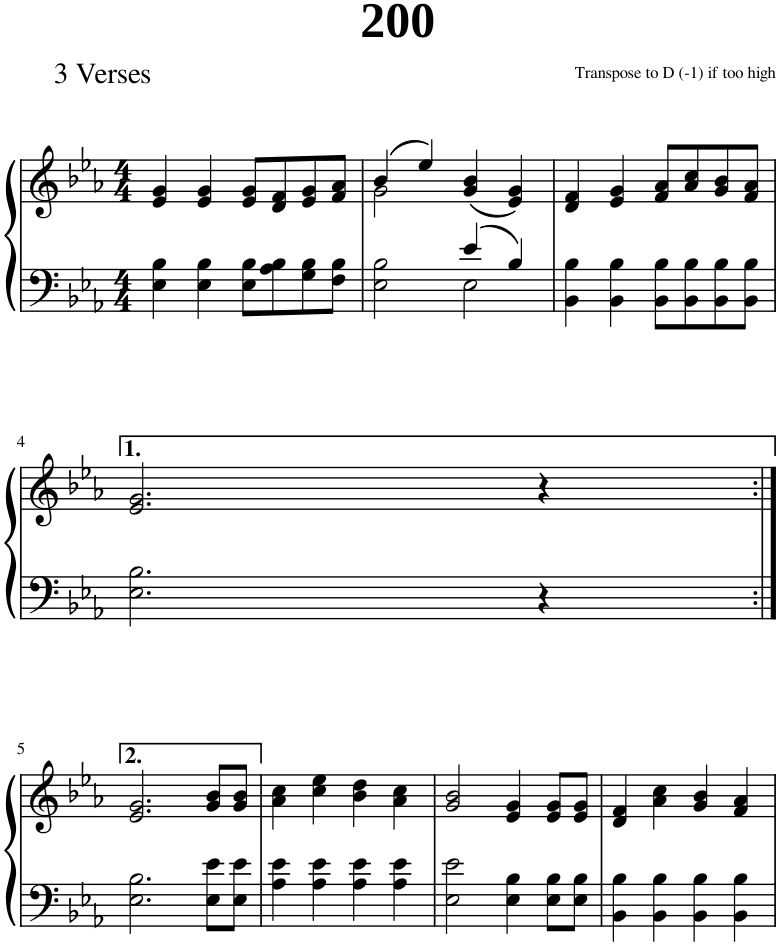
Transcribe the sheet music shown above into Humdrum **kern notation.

**kern	**kern
*part1	*part1
*staff2	*staff1
*I"Piano	*
*I'Pno.	*
*clefF4	*clefG2
*k[b-e-a-]	*k[b-e-a-]
*M4/4	*M4/4
=1	=1
4E-\ 4B-\	4e-/ 4g/
4E-\ 4B-\	4e-/ 4g/
8E-\ 8B-\L	8e-/ 8g/L
8A-\ 8B-\	8d/ 8f/
8G\ 8B-\	8e-/ 8g/
8F\ 8B-\J	8f/ 8a-/J
=2	=2
*^	*^
2ryy	2E-\ 2B-\	(4b-/	2g\
.	.	4ee-/)	.
4e-/	2E-\	(4g/ 4b-/	2ryy
4B-/	.	4e-/ 4g/)	.
*v	*v	*	*
*	*v	*v
=3	=3
4BB-\ 4B-\	4d/ 4f/
4BB-\ 4B-\	4e-/ 4g/
8BB-\ 8B-\L	8f/ 8a-/L
8BB-\ 8B-\	8a-/ 8cc/
8BB-\ 8B-\	8g/ 8b-/
8BB-\ 8B-\J	8f/ 8a-/J
!!LO:LB:g=z
=4	=4
2.E-\ 2.B-\	2.e-/ 2.g/
4r	4r
!!LO:LB:g=z
=5:|!	=5:|!
2.E-\ 2.B-\	2.e-/ 2.g/
8E-\ 8e-\L	8g/ 8b-/L
8E-\ 8e-\J	8g/ 8b-/J
=6	=6
4A-\ 4e-\	4a-\ 4cc\
4A-\ 4e-\	4cc\ 4ee-\
4A-\ 4e-\	4b-\ 4dd\
4A-\ 4e-\	4a-\ 4cc\
=7	=7
2E-\ 2e-\	2g/ 2b-/
4E-\ 4B-\	4e-/ 4g/
8E-\ 8B-\L	8e-/ 8g/L
8E-\ 8B-\J	8e-/ 8g/J
=8	=8
4BB-\ 4B-\	4d/ 4f/
4BB-\ 4B-\	4a-\ 4cc\
4BB-\ 4B-\	4g/ 4b-/
4BB-\ 4B-\	4f/ 4a-/
=	=
*-	*-
